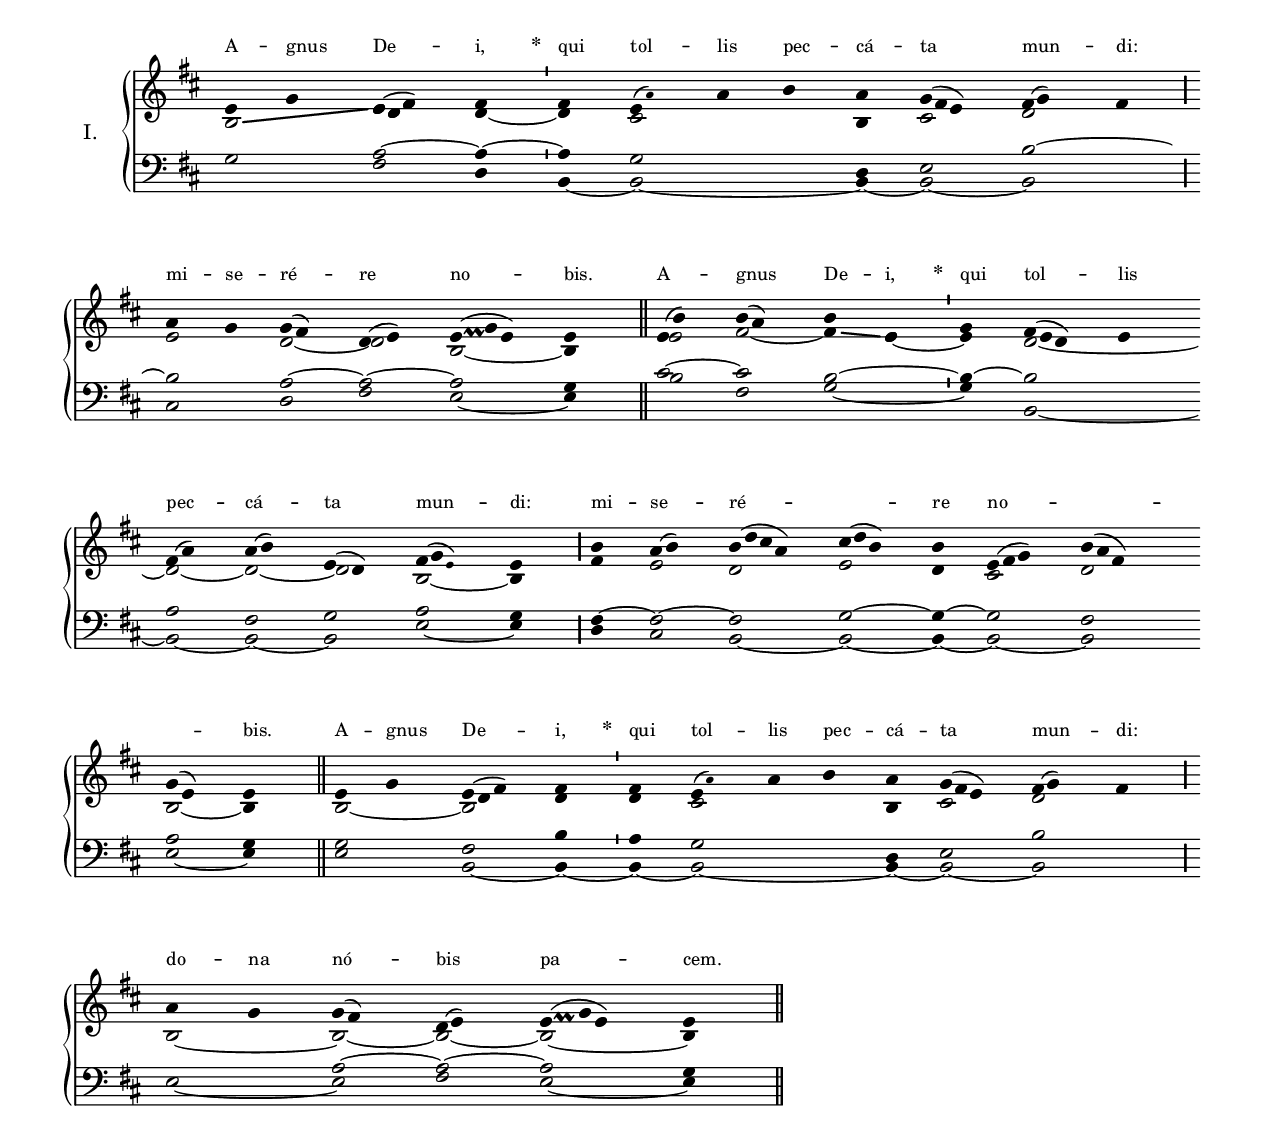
\version "2.18"
\include "gregorian.ly"
\include "noh2.ily"

% The second Agnus is incorrect according to Solemnes books.
% It should be re-la(Ag) la-sol(nus) la(De) re(i),
% but the NOH puts mi-la(Ag) la-sol(nus) la(De) re(i).
% The harmony does not at all match, so I have put in my own accompaniment for that measure.
% Help is sought to determine what should happen here.
% - Joseph Egan

%Page reference: page v.88
%(volume.page)

%Proofed 3/14

global = {
 \key e \dorian
 \cadenzaOn 
 \override Glissando #'thickness = #2.0
}

chantText = \lyricmode {
A -- gnus De -- i, 
\set stanza = " * " qui tol -- lis pec -- cá -- ta mun -- di: 
mi -- se -- ré -- re no -- bis. 
A -- gnus De -- i, 
\set stanza = " * " qui tol -- lis pec -- cá -- ta mun -- di: 
mi -- se -- ré -- _ re no -- _ _ bis. 
A -- gnus De -- i, 
\set stanza = " * " qui tol -- lis pec -- cá -- ta mun -- di: 
do -- na nó -- bis pa -- cem. }

chantMusic = {
\tieDown   e'4 g'4 e'4 ( d'4 fis'4) fis'4 \divisioMinima
 fis'4 e'4 ( \once \tweak #'font-size #-4 a' ) a'4 b'4 a'4 g'4 ( fis'4 e'4) fis'4 ( g'4) fis'4 \divisioMaior
 \forceBreak
 a'4 g'4 g'4 ( fis'4) d'4 ( e'4) e'4 ( \quil fis' g'4 e'4) e'4 \finalis
 e'4 ( b'4) b'4 ( a'4) b'4 e'4 \divisioMinima
 g'4 fis'4 ( e'4 d'4) e'4 \forceBreak
 fis'4 ( a'4) a'4 ( b'4) e'4 ( d'4) fis'4 ( g'4 \once \tweak #'font-size #-4 e' ) e'4 \divisioMaior
 b'4 a'4 ( b'4) b'4 ( d''4 cis''4 a'4) cis''4 ( d''4 b'4) b'4 e'4 ( fis'4 g'4) b'4 ( a'4 fis'4) \forceBreak
 g'4 ( e'4) e'4 \finalis
 e'4 g'4 e'4 ( d'4 fis'4) fis'4 \divisioMinima
 fis'4 e'4 ( \once \tweak #'font-size #-4 a' ) a'4 b'4 a'4 g'4 ( fis'4 e'4) fis'4 ( g'4) fis'4 \divisioMaior
 \forceBreak
 a'4 g'4 g'4 ( fis'4) d'4 ( e'4) e'4 ( \quil fis' g'4 e'4) e'4 \finalis

}

altoMusic = {
b2 -\tweak Glissando.Y-offset #-0.8 \glissando e'4 d'4 fis'4 d'4 ~ \divisioMinima
d'4 cis'2*4/2 b4 cis'2*3/2 d'2*3/2 \divisioMaior
e'2 d'2 ~ d'2 b2*4/2 ~ b4 \finalis
e'2 fis'2 ~ fis'4 -\tweak Glissando.Y-offset #-0.8 \glissando e'4 ~ \divisioMinima
e'4 d'2*4/2 ~ d'2 ~ d'2 ~ d'2 b2*3/2 ~ b4 \divisioMaior
fis'4 e'2 d'2*4/2 e'2*3/2 d'4 cis'2*3/2 d'2*3/2 b2 ~ b4 \finalis
b2 ~ b2*3/2 d'4 \divisioMinima
d'4 cis'2*4/2 b4 cis'2*3/2 d'2*3/2 \divisioMaior
b2 ~ b2 ~ b2 ~ b2*4/2 ~ b4 \finalis
}

tenorMusic = {
g2 a2*3/2 ~ a4 ~ \divisioMinima
a4 g2*4/2 d4 e2*3/2 b2*3/2 ~ \divisioMaior
b2 a2 ~ a2 ~ a2*4/2 g4 \finalis
cis'2 ~ cis'2 b2 ~ \divisioMinima
b4 ~ b2*4/2 a2 fis2 g2 a2*3/2 g4 \divisioMaior
fis4 ~ fis2 ~ fis2*4/2 g2*3/2 ~ g4 ~ g2*3/2 fis2*3/2 a2 g4 \finalis
g2 fis2*3/2 b4 \divisioMinima
a4 g2*4/2 d4 e2*3/2 b2*3/2 \divisioMaior
r2 a2 ~ a2 ~ a2*4/2 g4 \finalis
}

bassMusic = {
r2 fis2*3/2 d4 \divisioMinima
b,4 ~ b,2*4/2 ~ b,4 ~ b,2*3/2 ~ b,2*3/2 \divisioMaior
cis2 d2 fis2 e2*4/2 ~ e4 \finalis
b2 fis2 g2 ~ \divisioMinima
g4 b,2*4/2 ~ b,2 ~ b,2 ~ b,2 e2*3/2 ~ e4 \divisioMaior
d4 cis2 b,2*4/2 ~ b,2*3/2 ~ b,4 ~ b,2*3/2 ~ b,2*3/2 e2 ~ e4 \finalis
e2 b,2*3/2 ~ b,4 ~ \divisioMinima
b,4 ~ b,2*4/2 ~ b,4 ~ b,2*3/2 ~ b,2*3/2 \divisioMaior
e2 ~ e2 fis2 e2*4/2 ~ e4 \finalis
}

voiceLines = {
\voiceLineStyle


}

\score{
  <<
    \new Lyrics
    \new GrandStaff <<
      \set GrandStaff.autoBeaming = ##f
      \set GrandStaff.instrumentName = \markup \center-column {
        "I."
      }
      \new Staff = up <<
        \new Voice = "chant" {
          \voiceOne \global \chantMusic
        }
        \new Voice {
          \voiceTwo \global \altoMusic
        }
      >>

      \new Staff = down <<
        \clef bass
        \new Voice {
          \voiceOne \global \tenorMusic
        }
        \new Voice {
          \voiceTwo \global \bassMusic
        }
	\new Voice {
        \voiceThree \global \voiceLines
        }
      >>
    >>
    \context Lyrics {
      \lyricsto chant {
      \chantText
    }
    }
  >>
  \layout{
  }
  
}
